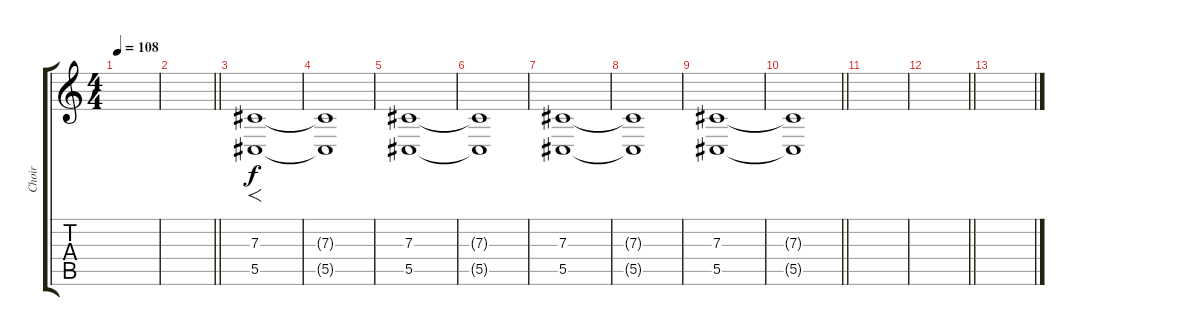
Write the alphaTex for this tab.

\track ("Choir" "Choir") {instrument choiraahs}
\staff {score tabs}
\tuning (Eb4 Bb3 Gb3 Db3 Ab2 Db2) {hide}
\ts (4 4)
\tempo 108
\clef g2
\ks c
|
\barLineRight lightlight
|
\section ("" "")
(7.3 5.5).1{f} |
(7.3{t} 5.5{t}).1 |
(7.3 5.5).1 |
(7.3{t} 5.5{t}).1 |
(7.3 5.5).1 |
(7.3{t} 5.5{t}).1 |
(7.3 5.5).1 |
\barLineRight lightlight
(7.3{t} 5.5{t}).1 |
\section ("" "")
|
\barLineRight lightlight
|
\section ("" "")
